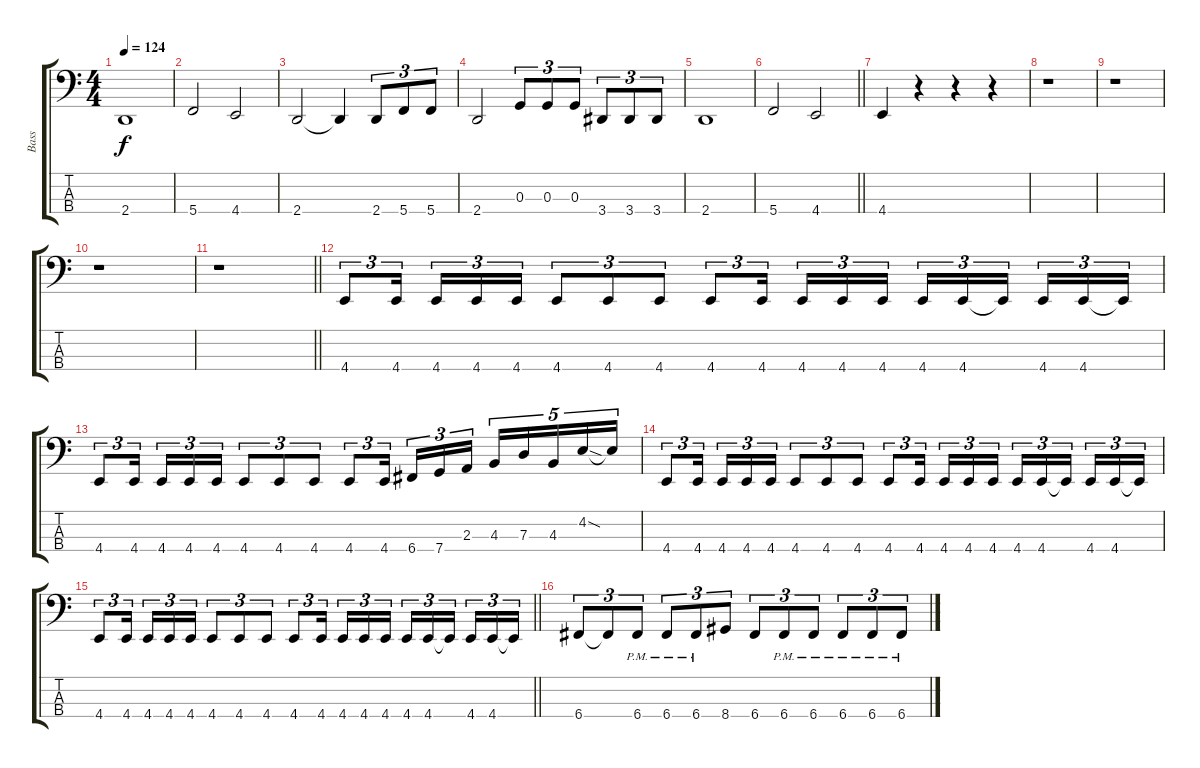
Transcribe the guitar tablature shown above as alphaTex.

\track ("Bass" "Bass") {instrument electricbasspick}
\staff {score tabs}
\tuning (F2 C2 G1 C1) {hide}
\ts (4 4)
\tempo 124
\clef f4
\ks c
2.4.1{dy f} |
5.4.2 4.4.2 |
2.4.2 2.4{t}.4 2.4.8{tu (3 2)} 5.4.8{tu (3 2)} 5.4.8{tu (3 2)} |
2.4.2 0.3.8{tu (3 2)} 0.3.8{tu (3 2)} 0.3.8{tu (3 2)} 3.4.8{tu (3 2)} 3.4.8{tu (3 2)} 3.4.8{tu (3 2)} |
2.4.1 |
\barLineRight lightlight
5.4.2 4.4.2 |
4.4.4 r.4 r.4 r.4 |
r.1 |
r.1 |
r.1 |
\barLineRight lightlight
r.1 |
4.4.8{tu (3 2)} 4.4.16{tu (3 2)} 4.4.16{tu (3 2)} 4.4.16{tu (3 2)} 4.4.16{tu (3 2)} 4.4.8{tu (3 2)} 4.4.8{tu (3 2)} 4.4.8{tu (3 2)} 4.4.8{tu (3 2)} 4.4.16{tu (3 2)} 4.4.16{tu (3 2)} 4.4.16{tu (3 2)} 4.4.16{tu (3 2)} 4.4.16{tu (3 2)} 4.4.16{tu (3 2)} 4.4{t}.16{tu (3 2)} 4.4.16{tu (3 2)} 4.4.16{tu (3 2)} 4.4{t}.16{tu (3 2)} |
4.4.8{tu (3 2)} 4.4.16{tu (3 2)} 4.4.16{tu (3 2)} 4.4.16{tu (3 2)} 4.4.16{tu (3 2)} 4.4.8{tu (3 2)} 4.4.8{tu (3 2)} 4.4.8{tu (3 2)} 4.4.8{tu (3 2)} 4.4.16{tu (3 2)} 6.4.16{tu (3 2)} 7.4.16{tu (3 2)} 2.3.16{tu (3 2)} 4.3.16{tu (5 4)} 7.3.16{tu (5 4)} 4.3.16{tu (5 4)} 4.2{sod}.16{tu (5 4)} 4.2{t}.16{tu (5 4)} |
4.4.8{tu (3 2)} 4.4.16{tu (3 2)} 4.4.16{tu (3 2)} 4.4.16{tu (3 2)} 4.4.16{tu (3 2)} 4.4.8{tu (3 2)} 4.4.8{tu (3 2)} 4.4.8{tu (3 2)} 4.4.8{tu (3 2)} 4.4.16{tu (3 2)} 4.4.16{tu (3 2)} 4.4.16{tu (3 2)} 4.4.16{tu (3 2)} 4.4.16{tu (3 2)} 4.4.16{tu (3 2)} 4.4{t}.16{tu (3 2)} 4.4.16{tu (3 2)} 4.4.16{tu (3 2)} 4.4{t}.16{tu (3 2)} |
\barLineRight lightlight
4.4.8{tu (3 2)} 4.4.16{tu (3 2)} 4.4.16{tu (3 2)} 4.4.16{tu (3 2)} 4.4.16{tu (3 2)} 4.4.8{tu (3 2)} 4.4.8{tu (3 2)} 4.4.8{tu (3 2)} 4.4.8{tu (3 2)} 4.4.16{tu (3 2)} 4.4.16{tu (3 2)} 4.4.16{tu (3 2)} 4.4.16{tu (3 2)} 4.4.16{tu (3 2)} 4.4.16{tu (3 2)} 4.4{t}.16{tu (3 2)} 4.4.16{tu (3 2)} 4.4.16{tu (3 2)} 4.4{t}.16{tu (3 2)} |
6.4.8{tu (3 2)} 6.4{t}.8{tu (3 2)} 6.4{pm}.8{tu (3 2)} 6.4{pm}.8{tu (3 2)} 6.4{pm}.8{tu (3 2)} 8.4.8{tu (3 2)} 6.4.8{tu (3 2)} 6.4{pm}.8{tu (3 2)} 6.4{pm}.8{tu (3 2)} 6.4{pm}.8{tu (3 2)} 6.4{pm}.8{tu (3 2)} 6.4{pm}.8{tu (3 2)}
